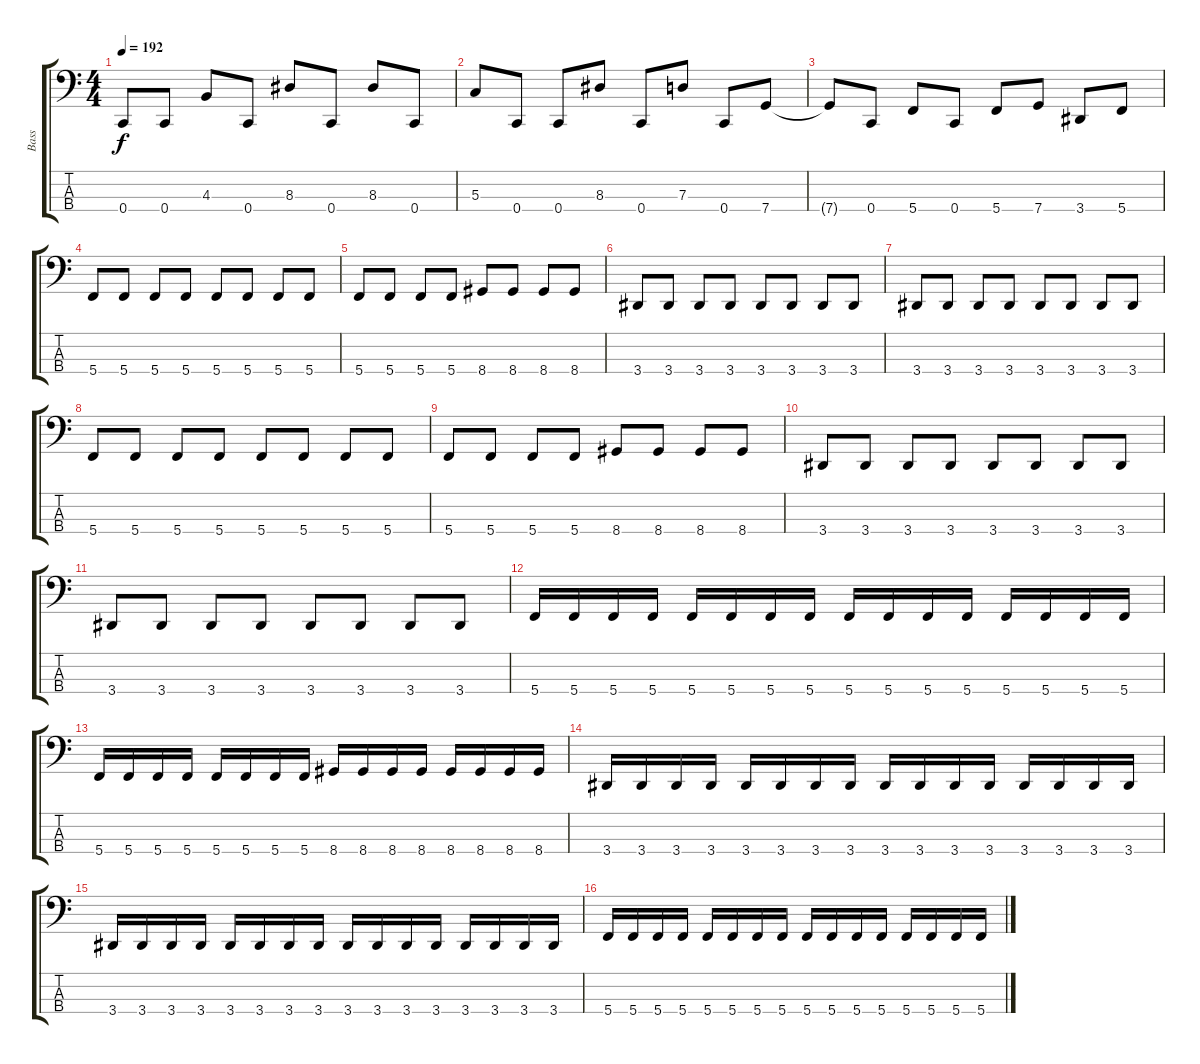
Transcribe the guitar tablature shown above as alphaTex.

\track ("Bass" "Bass") {instrument electricbassfinger}
\staff {score tabs}
\tuning (F2 C2 G1 C1) {hide}
\ts (4 4)
\tempo 192
\clef f4
\ks c
0.4.8{dy f} 0.4.8 4.3.8 0.4.8 8.3.8 0.4.8 8.3.8 0.4.8 |
5.3.8 0.4.8 0.4.8 8.3.8 0.4.8 7.3.8 0.4.8 7.4.8 |
7.4{t}.8 0.4.8 5.4.8 0.4.8 5.4.8 7.4.8 3.4.8 5.4.8 |
\section ("" "")
5.4.8 5.4.8 5.4.8 5.4.8 5.4.8 5.4.8 5.4.8 5.4.8 |
5.4.8 5.4.8 5.4.8 5.4.8 8.4.8 8.4.8 8.4.8 8.4.8 |
3.4.8 3.4.8 3.4.8 3.4.8 3.4.8 3.4.8 3.4.8 3.4.8 |
3.4.8 3.4.8 3.4.8 3.4.8 3.4.8 3.4.8 3.4.8 3.4.8 |
5.4.8 5.4.8 5.4.8 5.4.8 5.4.8 5.4.8 5.4.8 5.4.8 |
5.4.8 5.4.8 5.4.8 5.4.8 8.4.8 8.4.8 8.4.8 8.4.8 |
3.4.8 3.4.8 3.4.8 3.4.8 3.4.8 3.4.8 3.4.8 3.4.8 |
3.4.8 3.4.8 3.4.8 3.4.8 3.4.8 3.4.8 3.4.8 3.4.8 |
5.4.16 5.4.16 5.4.16 5.4.16 5.4.16 5.4.16 5.4.16 5.4.16 5.4.16 5.4.16 5.4.16 5.4.16 5.4.16 5.4.16 5.4.16 5.4.16 |
5.4.16 5.4.16 5.4.16 5.4.16 5.4.16 5.4.16 5.4.16 5.4.16 8.4.16 8.4.16 8.4.16 8.4.16 8.4.16 8.4.16 8.4.16 8.4.16 |
3.4.16 3.4.16 3.4.16 3.4.16 3.4.16 3.4.16 3.4.16 3.4.16 3.4.16 3.4.16 3.4.16 3.4.16 3.4.16 3.4.16 3.4.16 3.4.16 |
3.4.16 3.4.16 3.4.16 3.4.16 3.4.16 3.4.16 3.4.16 3.4.16 3.4.16 3.4.16 3.4.16 3.4.16 3.4.16 3.4.16 3.4.16 3.4.16 |
5.4.16 5.4.16 5.4.16 5.4.16 5.4.16 5.4.16 5.4.16 5.4.16 5.4.16 5.4.16 5.4.16 5.4.16 5.4.16 5.4.16 5.4.16 5.4.16
